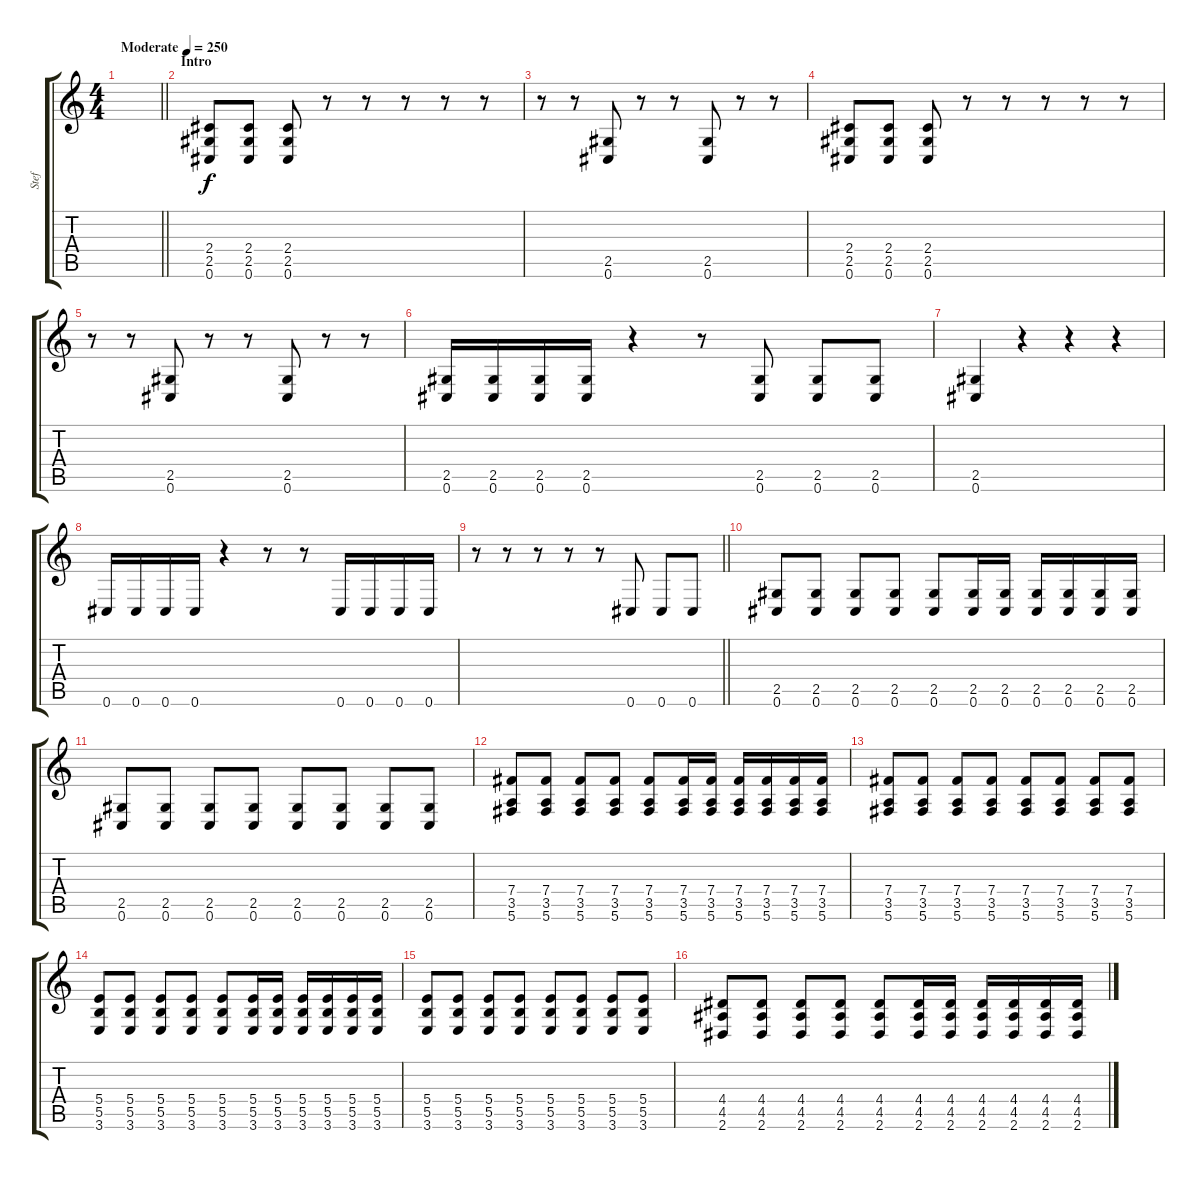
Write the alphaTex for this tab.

\track ("Stef" "Stef") {instrument distortionguitar}
\staff {score tabs}
\tuning (Db4 Ab3 E3 B2 Gb2 Db2) {hide}
\ts (4 4)
\tempo (250 "Moderate")
\clef g2
\barLineRight lightlight
\ks c
|
\section ("" "Intro")
(2.4 2.5 0.6).8 (2.4 2.5 0.6).8 (2.4 2.5 0.6).8 r.8 r.8 r.8 r.8 r.8 |
r.8 r.8 (2.5 0.6).8 r.8 r.8 (2.5 0.6).8 r.8 r.8 |
(2.4 2.5 0.6).8 (2.4 2.5 0.6).8 (2.4 2.5 0.6).8 r.8 r.8 r.8 r.8 r.8 |
r.8 r.8 (2.5 0.6).8 r.8 r.8 (2.5 0.6).8 r.8 r.8 |
(2.5 0.6).16 (2.5 0.6).16 (2.5 0.6).16 (2.5 0.6).16 r.4 r.8 (2.5 0.6).8 (2.5 0.6).8 (2.5 0.6).8 |
(2.5 0.6).4 r.4 r.4 r.4 |
0.6.16 0.6.16 0.6.16 0.6.16 r.4 r.8 r.8 0.6.16 0.6.16 0.6.16 0.6.16 |
\barLineRight lightlight
r.8 r.8 r.8 r.8 r.8 0.6.8 0.6.8 0.6.8 |
(2.5 0.6).8 (2.5 0.6).8 (2.5 0.6).8 (2.5 0.6).8 (2.5 0.6).8 (2.5 0.6).16 (2.5 0.6).16 (2.5 0.6).16 (2.5 0.6).16 (2.5 0.6).16 (2.5 0.6).16 |
(2.5 0.6).8 (2.5 0.6).8 (2.5 0.6).8 (2.5 0.6).8 (2.5 0.6).8 (2.5 0.6).8 (2.5 0.6).8 (2.5 0.6).8 |
(7.4 3.5 5.6).8 (7.4 3.5 5.6).8 (7.4 3.5 5.6).8 (7.4 3.5 5.6).8 (7.4 3.5 5.6).8 (7.4 3.5 5.6).16 (7.4 3.5 5.6).16 (7.4 3.5 5.6).16 (7.4 3.5 5.6).16 (7.4 3.5 5.6).16 (7.4 3.5 5.6).16 |
(7.4 3.5 5.6).8 (7.4 3.5 5.6).8 (7.4 3.5 5.6).8 (7.4 3.5 5.6).8 (7.4 3.5 5.6).8 (7.4 3.5 5.6).8 (7.4 3.5 5.6).8 (7.4 3.5 5.6).8 |
(5.4 5.5 3.6).8 (5.4 5.5 3.6).8 (5.4 5.5 3.6).8 (5.4 5.5 3.6).8 (5.4 5.5 3.6).8 (5.4 5.5 3.6).16 (5.4 5.5 3.6).16 (5.4 5.5 3.6).16 (5.4 5.5 3.6).16 (5.4 5.5 3.6).16 (5.4 5.5 3.6).16 |
(5.4 5.5 3.6).8 (5.4 5.5 3.6).8 (5.4 5.5 3.6).8 (5.4 5.5 3.6).8 (5.4 5.5 3.6).8 (5.4 5.5 3.6).8 (5.4 5.5 3.6).8 (5.4 5.5 3.6).8 |
(4.4 4.5 2.6).8 (4.4 4.5 2.6).8 (4.4 4.5 2.6).8 (4.4 4.5 2.6).8 (4.4 4.5 2.6).8 (4.4 4.5 2.6).16 (4.4 4.5 2.6).16 (4.4 4.5 2.6).16 (4.4 4.5 2.6).16 (4.4 4.5 2.6).16 (4.4 4.5 2.6).16
